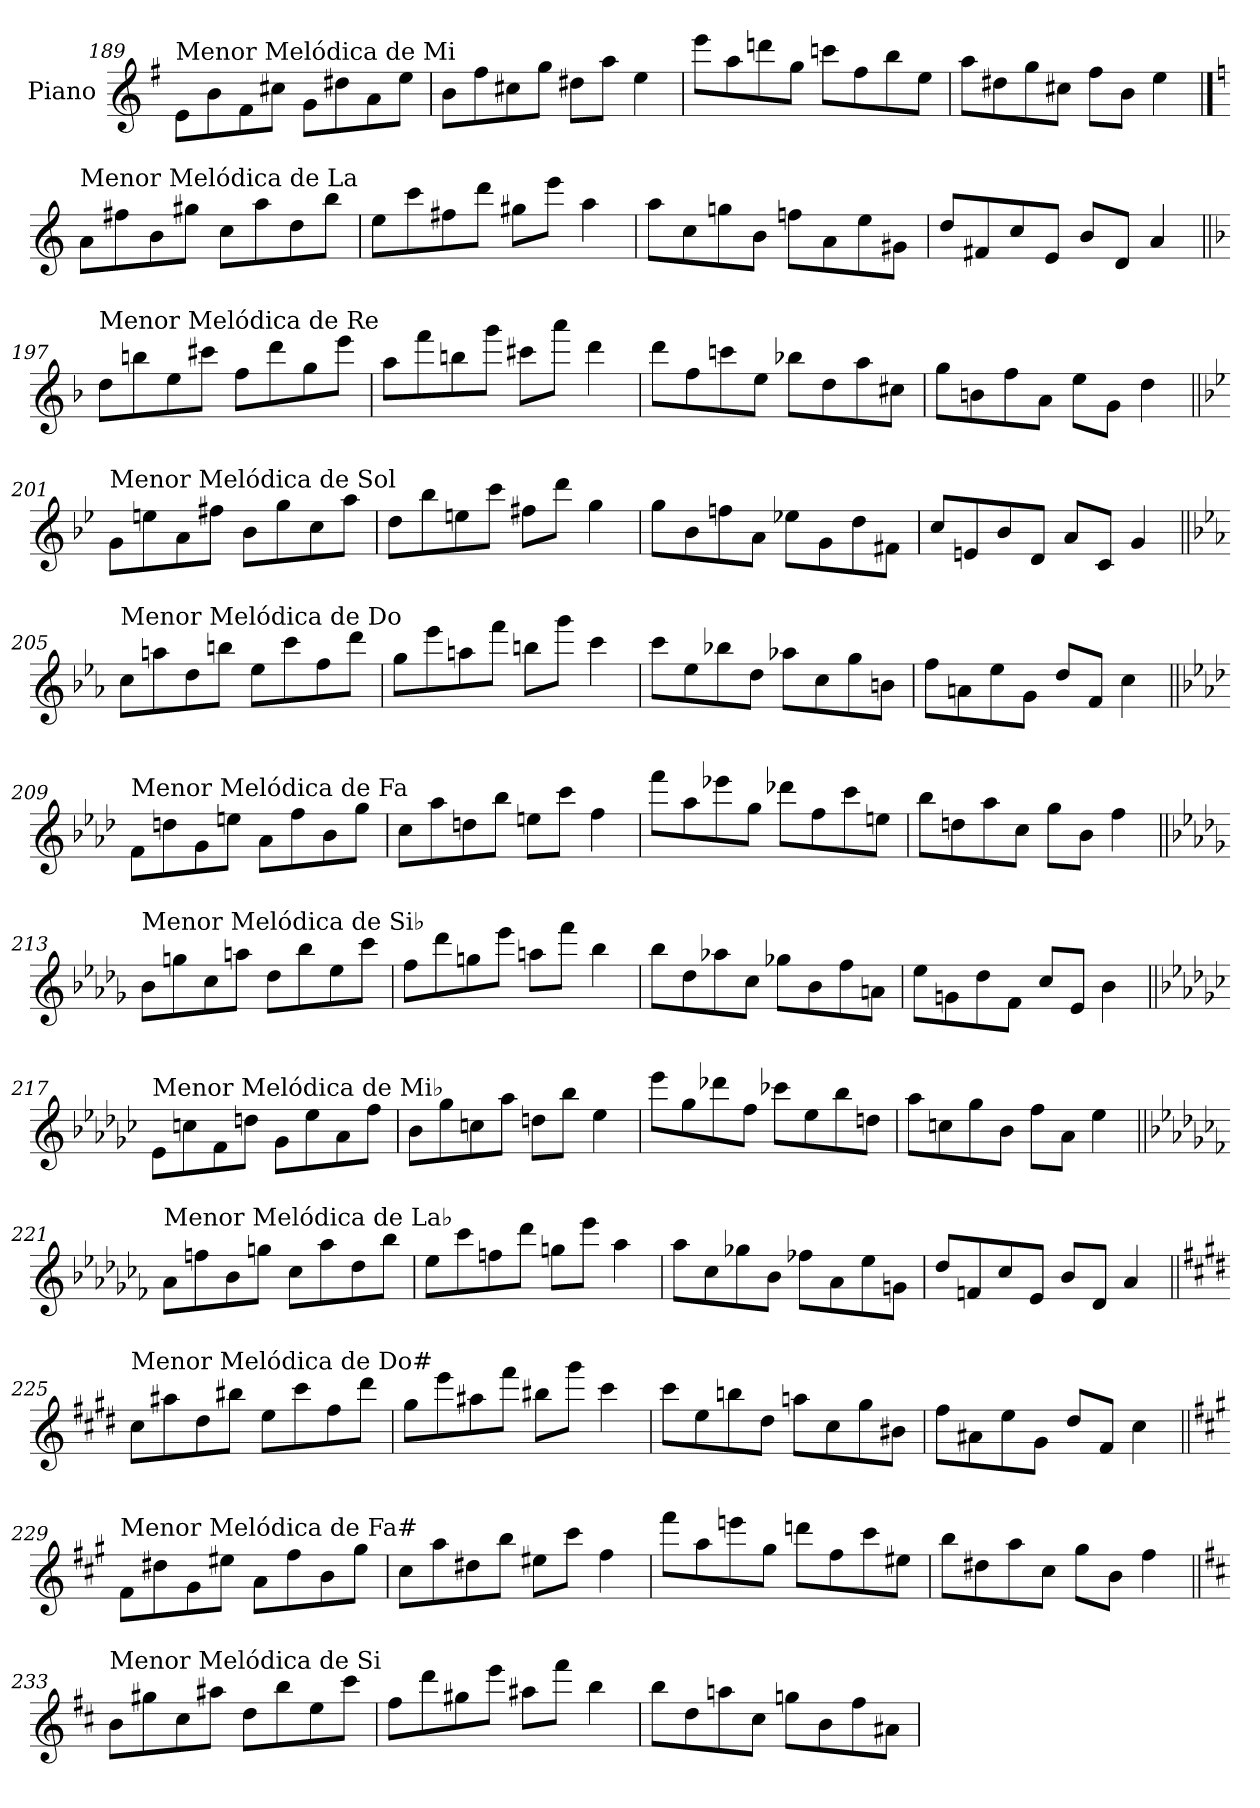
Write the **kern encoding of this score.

**kern
*part1
*staff1
*I"Piano
*I'Pno.
!!LO:LB:g=z
*clefG2
*k[f#]
=189
!LO:TX:a:t=Menor Melódica de Mi
8e\L
8b\
8f#\
8cc#X\J
8g\L
8dd#X\
8a\
8ee\J
=190
8b\L
8ff#\
8cc#X\
8gg\J
8dd#X\L
8aa\J
4ee\
=191
8eee\L
8aa\
8dddn\
8gg\J
8cccn\L
8ff#\
8bb\
8ee\J
=192
8aa\L
8dd#X\
8gg\
8cc#X\J
8ff#\L
8b\J
4ee\
!!LO:PB:g=z
==193
*k[]
!LO:TX:a:t=Menor Melódica de La
8a\L
8ff#X\
8b\
8gg#X\J
8cc\L
8aa\
8dd\
8bb\J
=194
8ee\L
8ccc\
8ff#X\
8ddd\J
8gg#X\L
8eee\J
4aa\
=195
8aa\L
8cc\
8ggn\
8b\J
8ffn\L
8a\
8ee\
8g#X\J
=196
8dd/L
8f#X/
8cc/
8e/J
8b/L
8d/J
4a/
!!LO:LB:g=z
=197||
*k[b-]
!LO:TX:a:t=Menor Melódica de Re
8dd\L
8bbn\
8ee\
8ccc#X\J
8ff\L
8ddd\
8gg\
8eee\J
=198
8aa\L
8fff\
8bbn\
8ggg\J
8ccc#X\L
8aaa\J
4ddd\
=199
8ddd\L
8ff\
8cccn\
8ee\J
8bb-X\L
8dd\
8aa\
8cc#X\J
=200
8gg\L
8bn\
8ff\
8a\J
8ee\L
8g\J
4dd\
!!LO:LB:g=z
=201||
*k[b-e-]
!LO:TX:a:t=Menor Melódica de Sol
8g\L
8een\
8a\
8ff#X\J
8b-\L
8gg\
8cc\
8aa\J
=202
8dd\L
8bb-\
8een\
8ccc\J
8ff#X\L
8ddd\J
4gg\
=203
8gg\L
8b-\
8ffn\
8a\J
8ee-X\L
8g\
8dd\
8f#X\J
=204
8cc/L
8en/
8b-/
8d/J
8a/L
8c/J
4g/
!!LO:LB:g=z
=205||
*k[b-e-a-]
!LO:TX:a:t=Menor Melódica de Do
8cc\L
8aan\
8dd\
8bbn\J
8ee-\L
8ccc\
8ff\
8ddd\J
=206
8gg\L
8eee-\
8aan\
8fff\J
8bbn\L
8ggg\J
4ccc\
=207
8ccc\L
8ee-\
8bb-X\
8dd\J
8aa-X\L
8cc\
8gg\
8bn\J
=208
8ff\L
8an\
8ee-\
8g\J
8dd/L
8f/J
4cc\
!!LO:LB:g=z
=209||
*k[b-e-a-d-]
!LO:TX:a:t=Menor Melódica de Fa
8f\L
8ddn\
8g\
8een\J
8a-\L
8ff\
8b-\
8gg\J
=210
8cc\L
8aa-\
8ddn\
8bb-\J
8een\L
8ccc\J
4ff\
=211
8fff\L
8aa-\
8eee-X\
8gg\J
8ddd-X\L
8ff\
8ccc\
8een\J
=212
8bb-\L
8ddn\
8aa-\
8cc\J
8gg\L
8b-\J
4ff\
!!LO:LB:g=z
=213||
*k[b-e-a-d-g-]
!LO:TX:a:t=Menor Melódica de Si♭
8b-\L
8ggn\
8cc\
8aan\J
8dd-\L
8bb-\
8ee-\
8ccc\J
=214
8ff\L
8ddd-\
8ggn\
8eee-\J
8aan\L
8fff\J
4bb-\
=215
8bb-\L
8dd-\
8aa-X\
8cc\J
8gg-X\L
8b-\
8ff\
8an\J
=216
8ee-\L
8gn\
8dd-\
8f\J
8cc/L
8e-/J
4b-\
!!LO:PB:g=z
=217||
*k[b-e-a-d-g-c-]
!LO:TX:a:t=Menor Melódica de Mi♭
8e-\L
8ccn\
8f\
8ddn\J
8g-\L
8ee-\
8a-\
8ff\J
=218
8b-\L
8gg-\
8ccn\
8aa-\J
8ddn\L
8bb-\J
4ee-\
=219
8eee-\L
8gg-\
8ddd-X\
8ff\J
8ccc-X\L
8ee-\
8bb-\
8ddn\J
=220
8aa-\L
8ccn\
8gg-\
8b-\J
8ff\L
8a-\J
4ee-\
!!LO:LB:g=z
=221||
*k[b-e-a-d-g-c-f-]
!LO:TX:a:t=Menor Melódica de La♭
8a-\L
8ffn\
8b-\
8ggn\J
8cc-\L
8aa-\
8dd-\
8bb-\J
=222
8ee-\L
8ccc-\
8ffn\
8ddd-\J
8ggn\L
8eee-\J
4aa-\
=223
8aa-\L
8cc-\
8gg-X\
8b-\J
8ff-X\L
8a-\
8ee-\
8gn\J
=224
8dd-/L
8fn/
8cc-/
8e-/J
8b-/L
8d-/J
4a-/
!!LO:LB:g=z
=225||
*k[f#c#g#d#]
!LO:TX:a:t=Menor Melódica de Do#
8cc#\L
8aa#X\
8dd#\
8bb#X\J
8ee\L
8ccc#\
8ff#\
8ddd#\J
=226
8gg#\L
8eee\
8aa#X\
8fff#\J
8bb#X\L
8ggg#\J
4ccc#\
=227
8ccc#\L
8ee\
8bbn\
8dd#\J
8aan\L
8cc#\
8gg#\
8b#X\J
=228
8ff#\L
8a#X\
8ee\
8g#\J
8dd#/L
8f#/J
4cc#\
!!LO:LB:g=z
=229||
*k[f#c#g#]
!LO:TX:a:t=Menor Melódica de Fa#
8f#\L
8dd#X\
8g#\
8ee#X\J
8a\L
8ff#\
8b\
8gg#\J
=230
8cc#\L
8aa\
8dd#X\
8bb\J
8ee#X\L
8ccc#\J
4ff#\
=231
8fff#\L
8aa\
8eeen\
8gg#\J
8dddn\L
8ff#\
8ccc#\
8ee#X\J
=232
8bb\L
8dd#X\
8aa\
8cc#\J
8gg#\L
8b\J
4ff#\
!!LO:LB:g=z
=233||
*k[f#c#]
!LO:TX:a:t=Menor Melódica de Si
8b\L
8gg#X\
8cc#\
8aa#X\J
8dd\L
8bb\
8ee\
8ccc#\J
=234
8ff#\L
8ddd\
8gg#X\
8eee\J
8aa#X\L
8fff#\J
4bb\
=235
8bb\L
8dd\
8aan\
8cc#\J
8ggn\L
8b\
8ff#\
8a#X\J
=
*-
